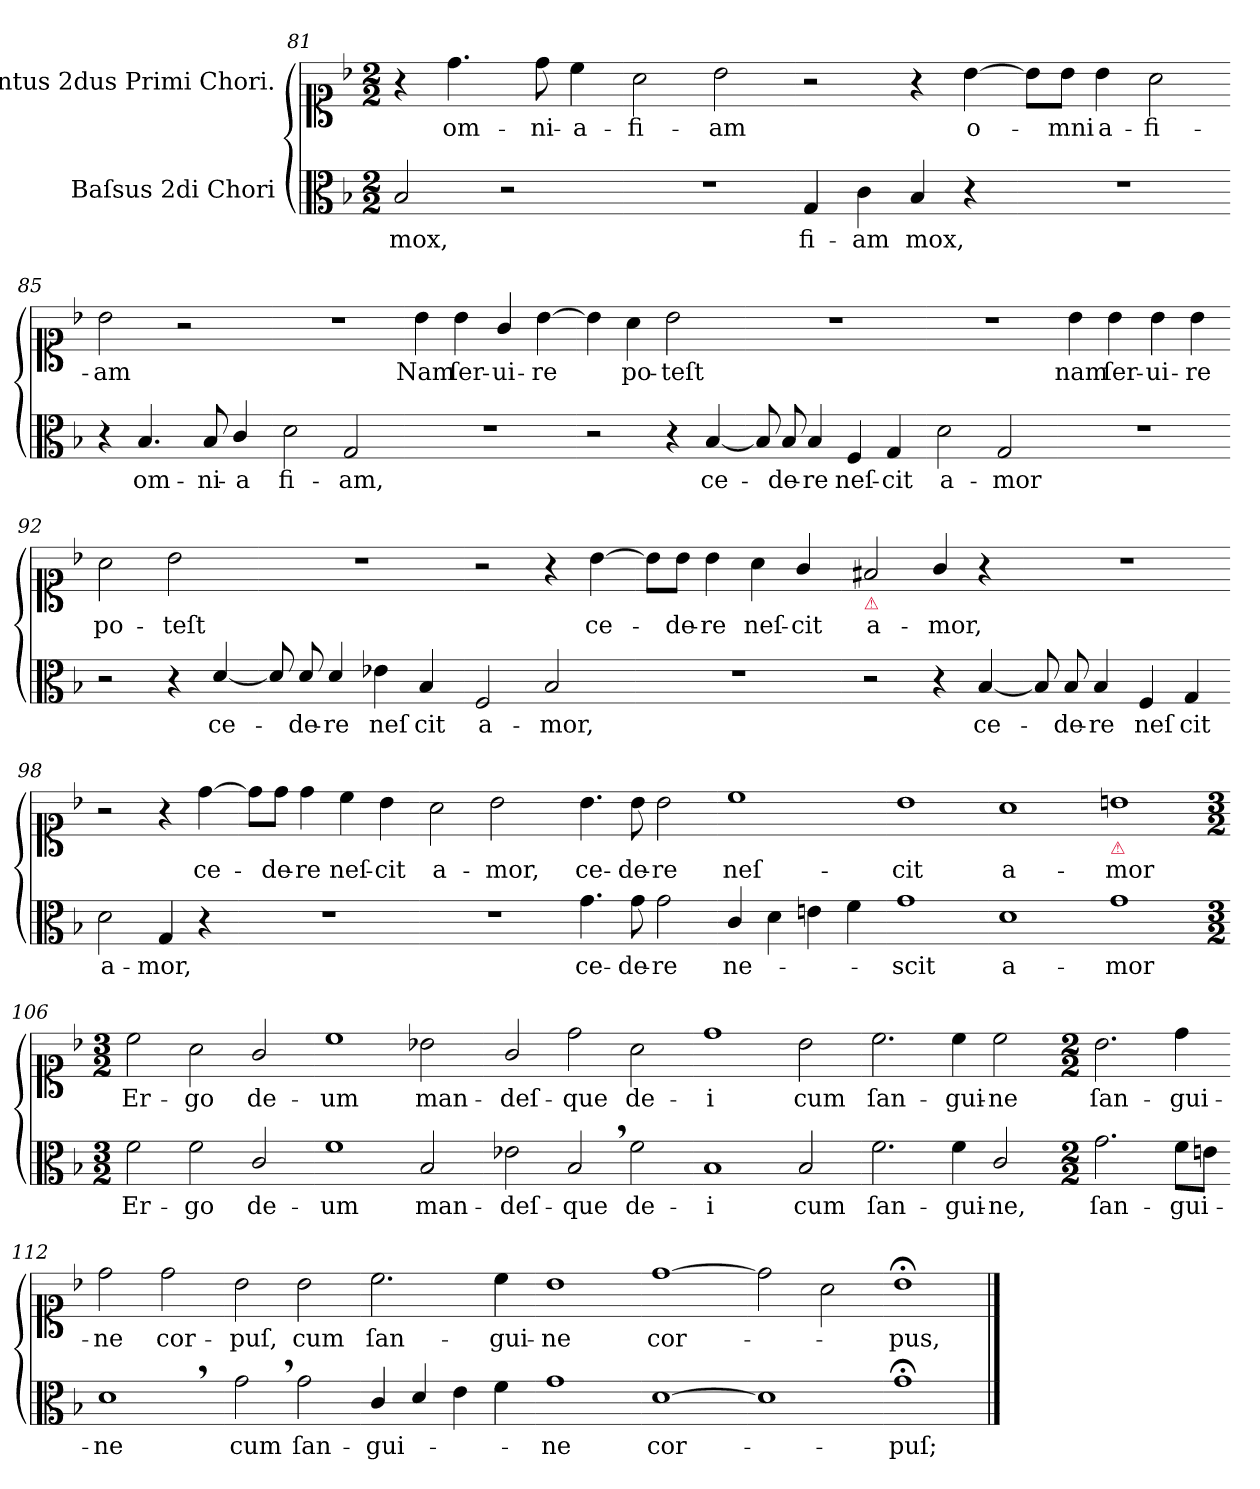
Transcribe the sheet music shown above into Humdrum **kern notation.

**kern	**text	**kern	**text
*part2	*part2	*part1	*part1
*staff2	*staff2	*staff1	*staff1
*I"Baſsus 2di Chori	*	*I"Cantus 2dus Primi Chori.	*
*clefC3	*	*clefC1	*
*k[b-]	*	*k[b-]	*
*G:dor	*	*G:dor	*
*M2/2	*	*M2/2	*
=81	=81	=81	=81
2B-/	mox,	4r	.
.	.	4.dd\	om-
2r	.	.	.
.	.	8dd\	-ni-
.	.	4cc\	-a-
=82-	=82-	=82-	=82-
1r	.	2a\	-fi-
.	.	2b-\	-am
=83-	=83-	=83-	=83-
4G/	fi-	2r	.
4c\	-am	.	.
4B-/	mox,	4r	.
4r	.	[4b-\	o-
=84-	=84-	=84-	=84-
1r	.	8b-\L]	.
.	.	8b-\J	-mni-
.	.	4b-\	-a-
.	.	2a\	-fi-
=85-	=85-	=85-	=85-
4r	.	2b-\	-am
4.B-/	om-	.	.
.	.	2r	.
8B-/	-ni-	.	.
4c/	-a	.	.
=86-	=86-	=86-	=86-
2d\	fi-	1r	.
2G/	-am,	.	.
=87-	=87-	=87-	=87-
1r	.	4b-\	Nam
.	.	4b-\	ſer-
.	.	4g/	-ui-
.	.	[4b-\	-re
=88-	=88-	=88-	=88-
2r	.	4b-\]	.
.	.	4a\	po-
4r	.	2b-\	-teſt
[4B-/	ce-	.	.
=89-	=89-	=89-	=89-
8B-/]	.	1r	.
8B-/	-de-	.	.
4B-/	-re	.	.
4F/	neſ-	.	.
4G/	-cit	.	.
=90-	=90-	=90-	=90-
2d\	a-	1r	.
2G/	-mor	.	.
=91-	=91-	=91-	=91-
1r	.	4b-\	nam
.	.	4b-\	ſer-
.	.	4b-\	-ui-
.	.	4b-\	-re
=92-	=92-	=92-	=92-
2r	.	2a\	po-
4r	.	2b-\	-teſt
[4d/	ce-	.	.
=93-	=93-	=93-	=93-
8d/]	.	1r	.
8d/	-de-	.	.
4d/	-re	.	.
4e-X\	neſ	.	.
4B-/	-cit	.	.
=94-	=94-	=94-	=94-
2F/	a-	2r	.
2B-/	-mor,	4r	.
.	.	[4b-\	ce-
=95-	=95-	=95-	=95-
1r	.	8b-\L]	.
.	.	8b-\J	-de-
.	.	4b-\	-re
.	.	4a\	neſ-
.	.	4g/	-cit
=96-	=96-	=96-	=96-
!	!	!LO:TX:b:color=crimson:t=⚠	!
2r	.	2f#X/	a-
4r	.	4g/	-mor,
[4B-/	ce-	4r	.
=97-	=97-	=97-	=97-
8B-/]	.	1r	.
8B-/	-de-	.	.
4B-/	-re	.	.
4F/	neſ	.	.
4G/	-cit	.	.
=98-	=98-	=98-	=98-
2d\	a-	2r	.
4G/	-mor,	4r	.
4r	.	[4dd\	ce-
=99-	=99-	=99-	=99-
1r	.	8dd\L]	.
.	.	8dd\J	-de-
.	.	4dd\	-re
.	.	4cc\	neſ-
.	.	4b-\	-cit
=100-	=100-	=100-	=100-
1r	.	2a\	a-
.	.	2b-\	-mor,
=101-	=101-	=101-	=101-
4.g\	ce-	4.b-\	ce-
8g\	-de-	8b-\	-de-
2g\	-re	2b-\	-re
=102-	=102-	=102-	=102-
4c/	ne-	1cc	neſ-
4d\	.	.	.
4en\	.	.	.
4f\	.	.	.
=103-	=103-	=103-	=103-
1g	-scit	1b-	-cit
=104-	=104-	=104-	=104-
1d	a-	1a	a-
=105-	=105-	=105-	=105-
!	!	!LO:TX:b:color=crimson:t=⚠	!
1g	-mor	1bn	-mor
=106-	=106-	=106-	=106-
*M3/2	*	*M3/2	*
2f\	Er-	2cc\	Er-
2f\	-go	2a\	-go
2c/	de-	2g/	de-
=107-	=107-	=107-	=107-
1f	-um	1cc	-um
2B-/	man-	2b-X\	man-
=108-	=108-	=108-	=108-
2e-X\	-deſ-	2g/	-deſ-
2B-,</	-que	2dd\	-que
2f\	de-	2a\	de-
=109-	=109-	=109-	=109-
1B-	-i	1dd	-i
2B-/	cum	2b-\	cum
=110-	=110-	=110-	=110-
2.f\	ſan-	2.cc\	ſan-
4f\	-gui-	4cc\	-gui-
2c/	-ne,	2cc\	-ne
=111-	=111-	=111-	=111-
*M2/2	*	*M2/2	*
2.g\	ſan-	2.b-\	ſan-
8f\L	-gui-	4dd\	-gui-
8en\J	.	.	.
=112-	=112-	=112-	=112-
1d,<	-ne	2dd\	-ne
.	.	2dd\	cor-
=113-	=113-	=113-	=113-
2g,<\	cum	2b-\	-puſ,
2g\	ſan-	2b-\	cum
=114-	=114-	=114-	=114-
4c/	-gui-	2.cc\	ſan-
4d/	.	.	.
4e\	.	.	.
4f\	.	4cc\	-gui-
=115-	=115-	=115-	=115-
1g	-ne	1b-	-ne
=116-	=116-	=116-	=116-
[1d	cor-	[1dd	cor-
=117-	=117-	=117-	=117-
1d]	.	2dd]	.
.	.	2a\	.
=118-	=118-	=118-	=118-
1g;	-puſ;	1b-;<;	-pus,
==	==	==	==
*-	*-	*-	*-
